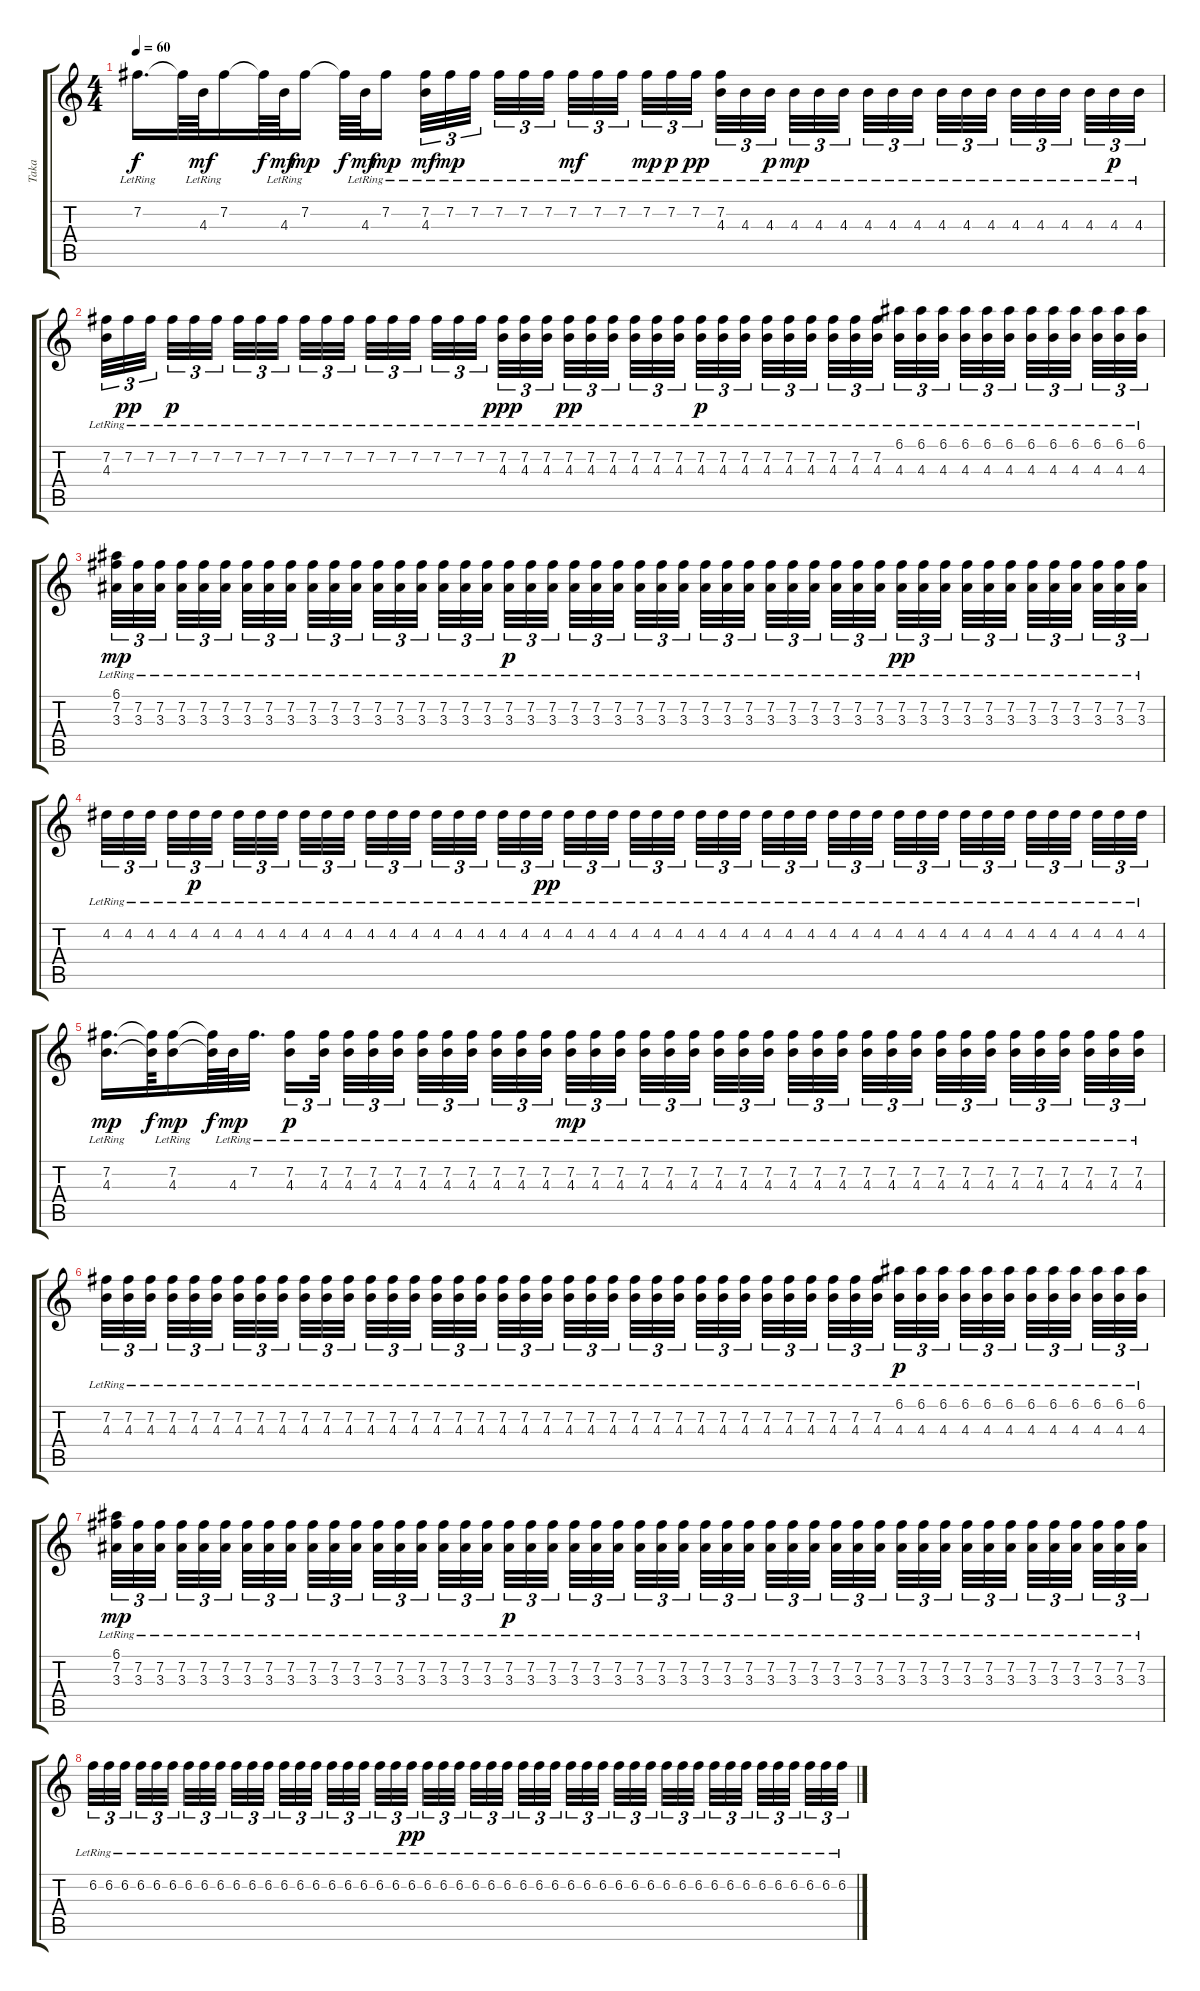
\track ("Taka" "Taka") {instrument electricguitarjazz}
\staff {score tabs}
\tuning (E4 B3 G3 D3 A2 E2) {hide}
\ts (4 4)
\section ("" "")
\tempo 60
\clef g2
\ks c
7.2{lr}.16{d dy f} 7.2{t}.64 4.3{lr}.64{dy mf} 7.2{lr}.16 7.2{t}.64{dy f} 4.3{lr}.64{dy mf} 7.2{lr}.16{dy mp} 7.2{t}.64{dy f} 4.3{lr}.64{dy mf} 7.2{lr}.16{dy mp beam splitsecondary} (7.2{lr} 4.3{lr}).32{tu (3 2) dy mf} 7.2{lr}.32{tu (3 2) dy mp} 7.2{lr}.32{tu (3 2) beam splitsecondary} 7.2{lr}.32{tu (3 2)} 7.2{lr}.32{tu (3 2)} 7.2{lr}.32{tu (3 2)} 7.2{lr}.32{tu (3 2) dy mf} 7.2{lr}.32{tu (3 2)} 7.2{lr}.32{tu (3 2) beam splitsecondary} 7.2{lr}.32{tu (3 2) dy mp} 7.2{lr}.32{tu (3 2) dy p} 7.2{lr}.32{tu (3 2) dy pp beam splitsecondary} (7.2{lr} 4.3{lr}).32{tu (3 2)} 4.3{lr}.32{tu (3 2)} 4.3{lr}.32{tu (3 2) dy p beam splitsecondary} 4.3{lr}.32{tu (3 2) dy mp} 4.3{lr}.32{tu (3 2)} 4.3{lr}.32{tu (3 2)} 4.3{lr}.32{tu (3 2)} 4.3{lr}.32{tu (3 2)} 4.3{lr}.32{tu (3 2) beam splitsecondary} 4.3{lr}.32{tu (3 2)} 4.3{lr}.32{tu (3 2)} 4.3{lr}.32{tu (3 2) beam splitsecondary} 4.3{lr}.32{tu (3 2)} 4.3{lr}.32{tu (3 2)} 4.3{lr}.32{tu (3 2) beam splitsecondary} 4.3{lr}.32{tu (3 2)} 4.3{lr}.32{tu (3 2) dy p} 4.3{lr}.32{tu (3 2)} |
(7.2{lr} 4.3{lr}).32{tu (3 2)} 7.2{lr}.32{tu (3 2) dy pp} 7.2{lr}.32{tu (3 2) beam splitsecondary} 7.2{lr}.32{tu (3 2) dy p} 7.2{lr}.32{tu (3 2)} 7.2{lr}.32{tu (3 2) beam splitsecondary} 7.2{lr}.32{tu (3 2)} 7.2{lr}.32{tu (3 2)} 7.2{lr}.32{tu (3 2) beam splitsecondary} 7.2{lr}.32{tu (3 2)} 7.2{lr}.32{tu (3 2)} 7.2{lr}.32{tu (3 2)} 7.2{lr}.32{tu (3 2)} 7.2{lr}.32{tu (3 2)} 7.2{lr}.32{tu (3 2) beam splitsecondary} 7.2{lr}.32{tu (3 2)} 7.2{lr}.32{tu (3 2)} 7.2{lr}.32{tu (3 2) beam splitsecondary} (7.2{lr} 4.3{lr}).32{tu (3 2) dy ppp} (7.2{lr} 4.3{lr}).32{tu (3 2)} (7.2{lr} 4.3{lr}).32{tu (3 2) beam splitsecondary} (7.2{lr} 4.3{lr}).32{tu (3 2) dy pp} (7.2{lr} 4.3{lr}).32{tu (3 2)} (7.2{lr} 4.3{lr}).32{tu (3 2)} (7.2{lr} 4.3{lr}).32{tu (3 2)} (7.2{lr} 4.3{lr}).32{tu (3 2)} (7.2{lr} 4.3{lr}).32{tu (3 2) beam splitsecondary} (7.2{lr} 4.3{lr}).32{tu (3 2) dy p} (7.2{lr} 4.3{lr}).32{tu (3 2)} (7.2{lr} 4.3{lr}).32{tu (3 2) beam splitsecondary} (7.2{lr} 4.3{lr}).32{tu (3 2)} (7.2{lr} 4.3{lr}).32{tu (3 2)} (7.2{lr} 4.3{lr}).32{tu (3 2) beam splitsecondary} (7.2{lr} 4.3{lr}).32{tu (3 2)} (7.2{lr} 4.3{lr}).32{tu (3 2)} (7.2{lr} 4.3{lr}).32{tu (3 2)} (6.1 4.3{lr}).32{tu (3 2)} (6.1 4.3{lr}).32{tu (3 2)} (6.1 4.3{lr}).32{tu (3 2) beam splitsecondary} (6.1 4.3{lr}).32{tu (3 2)} (6.1 4.3{lr}).32{tu (3 2)} (6.1 4.3{lr}).32{tu (3 2) beam splitsecondary} (6.1 4.3{lr}).32{tu (3 2)} (6.1 4.3{lr}).32{tu (3 2)} (6.1 4.3{lr}).32{tu (3 2) beam splitsecondary} (6.1 4.3{lr}).32{tu (3 2)} (6.1 4.3{lr}).32{tu (3 2)} (6.1 4.3{lr}).32{tu (3 2)} |
(6.1{lr} 7.2{lr} 3.3{lr}).32{tu (3 2) dy mp} (7.2{lr} 3.3{lr}).32{tu (3 2)} (7.2{lr} 3.3{lr}).32{tu (3 2) beam splitsecondary} (7.2{lr} 3.3{lr}).32{tu (3 2)} (7.2{lr} 3.3{lr}).32{tu (3 2)} (7.2{lr} 3.3{lr}).32{tu (3 2) beam splitsecondary} (7.2{lr} 3.3{lr}).32{tu (3 2)} (7.2{lr} 3.3{lr}).32{tu (3 2)} (7.2{lr} 3.3{lr}).32{tu (3 2) beam splitsecondary} (7.2{lr} 3.3{lr}).32{tu (3 2)} (7.2{lr} 3.3{lr}).32{tu (3 2)} (7.2{lr} 3.3{lr}).32{tu (3 2)} (7.2{lr} 3.3{lr}).32{tu (3 2)} (7.2{lr} 3.3{lr}).32{tu (3 2)} (7.2{lr} 3.3{lr}).32{tu (3 2) beam splitsecondary} (7.2{lr} 3.3{lr}).32{tu (3 2)} (7.2{lr} 3.3{lr}).32{tu (3 2)} (7.2{lr} 3.3{lr}).32{tu (3 2) beam splitsecondary} (7.2{lr} 3.3{lr}).32{tu (3 2) dy p} (7.2{lr} 3.3{lr}).32{tu (3 2)} (7.2{lr} 3.3{lr}).32{tu (3 2) beam splitsecondary} (7.2{lr} 3.3{lr}).32{tu (3 2)} (7.2{lr} 3.3{lr}).32{tu (3 2)} (7.2{lr} 3.3{lr}).32{tu (3 2)} (7.2{lr} 3.3{lr}).32{tu (3 2)} (7.2{lr} 3.3{lr}).32{tu (3 2)} (7.2{lr} 3.3{lr}).32{tu (3 2) beam splitsecondary} (7.2{lr} 3.3{lr}).32{tu (3 2)} (7.2{lr} 3.3{lr}).32{tu (3 2)} (7.2{lr} 3.3{lr}).32{tu (3 2) beam splitsecondary} (7.2{lr} 3.3{lr}).32{tu (3 2)} (7.2{lr} 3.3{lr}).32{tu (3 2)} (7.2{lr} 3.3{lr}).32{tu (3 2) beam splitsecondary} (7.2{lr} 3.3{lr}).32{tu (3 2)} (7.2{lr} 3.3{lr}).32{tu (3 2)} (7.2{lr} 3.3{lr}).32{tu (3 2)} (7.2{lr} 3.3{lr}).32{tu (3 2) dy pp} (7.2{lr} 3.3{lr}).32{tu (3 2)} (7.2{lr} 3.3{lr}).32{tu (3 2) beam splitsecondary} (7.2{lr} 3.3{lr}).32{tu (3 2)} (7.2{lr} 3.3{lr}).32{tu (3 2)} (7.2{lr} 3.3{lr}).32{tu (3 2) beam splitsecondary} (7.2{lr} 3.3{lr}).32{tu (3 2)} (7.2{lr} 3.3{lr}).32{tu (3 2)} (7.2{lr} 3.3{lr}).32{tu (3 2) beam splitsecondary} (7.2{lr} 3.3{lr}).32{tu (3 2)} (7.2{lr} 3.3{lr}).32{tu (3 2)} (7.2{lr} 3.3{lr}).32{tu (3 2)} |
4.2{lr}.32{tu (3 2)} 4.2{lr}.32{tu (3 2)} 4.2{lr}.32{tu (3 2) beam splitsecondary} 4.2{lr}.32{tu (3 2)} 4.2{lr}.32{tu (3 2) dy p} 4.2{lr}.32{tu (3 2) beam splitsecondary} 4.2{lr}.32{tu (3 2)} 4.2{lr}.32{tu (3 2)} 4.2{lr}.32{tu (3 2) beam splitsecondary} 4.2{lr}.32{tu (3 2)} 4.2{lr}.32{tu (3 2)} 4.2{lr}.32{tu (3 2)} 4.2{lr}.32{tu (3 2)} 4.2{lr}.32{tu (3 2)} 4.2{lr}.32{tu (3 2) beam splitsecondary} 4.2{lr}.32{tu (3 2)} 4.2{lr}.32{tu (3 2)} 4.2{lr}.32{tu (3 2) beam splitsecondary} 4.2{lr}.32{tu (3 2)} 4.2{lr}.32{tu (3 2)} 4.2{lr}.32{tu (3 2) dy pp beam splitsecondary} 4.2{lr}.32{tu (3 2)} 4.2{lr}.32{tu (3 2)} 4.2{lr}.32{tu (3 2)} 4.2{lr}.32{tu (3 2)} 4.2{lr}.32{tu (3 2)} 4.2{lr}.32{tu (3 2) beam splitsecondary} 4.2{lr}.32{tu (3 2)} 4.2{lr}.32{tu (3 2)} 4.2{lr}.32{tu (3 2) beam splitsecondary} 4.2{lr}.32{tu (3 2)} 4.2{lr}.32{tu (3 2)} 4.2{lr}.32{tu (3 2) beam splitsecondary} 4.2{lr}.32{tu (3 2)} 4.2{lr}.32{tu (3 2)} 4.2{lr}.32{tu (3 2)} 4.2{lr}.32{tu (3 2)} 4.2{lr}.32{tu (3 2)} 4.2{lr}.32{tu (3 2) beam splitsecondary} 4.2{lr}.32{tu (3 2)} 4.2{lr}.32{tu (3 2)} 4.2{lr}.32{tu (3 2) beam splitsecondary} 4.2{lr}.32{tu (3 2)} 4.2{lr}.32{tu (3 2)} 4.2{lr}.32{tu (3 2) beam splitsecondary} 4.2{lr}.32{tu (3 2)} 4.2{lr}.32{tu (3 2)} 4.2{lr}.32{tu (3 2)} |
(7.2{lr} 4.3{lr}).16{d dy mp} (7.2{t} 4.3{t}).64{dy f} (7.2{lr} 4.3{lr}).16{dy mp} (7.2{t} 4.3{t}).64{dy f} 4.3{lr}.64{dy mp} 7.2{lr}.32{d} (7.2{lr} 4.3{lr}).16{tu (3 2) dy p} (7.2{lr} 4.3{lr}).32{tu (3 2) beam splitsecondary} (7.2{lr} 4.3{lr}).32{tu (3 2)} (7.2{lr} 4.3{lr}).32{tu (3 2)} (7.2{lr} 4.3{lr}).32{tu (3 2) beam splitsecondary} (7.2{lr} 4.3{lr}).32{tu (3 2)} (7.2{lr} 4.3{lr}).32{tu (3 2)} (7.2{lr} 4.3{lr}).32{tu (3 2) beam splitsecondary} (7.2{lr} 4.3{lr}).32{tu (3 2)} (7.2{lr} 4.3{lr}).32{tu (3 2)} (7.2{lr} 4.3{lr}).32{tu (3 2)} (7.2{lr} 4.3{lr}).32{tu (3 2) dy mp} (7.2{lr} 4.3{lr}).32{tu (3 2)} (7.2{lr} 4.3{lr}).32{tu (3 2) beam splitsecondary} (7.2{lr} 4.3{lr}).32{tu (3 2)} (7.2{lr} 4.3{lr}).32{tu (3 2)} (7.2{lr} 4.3{lr}).32{tu (3 2) beam splitsecondary} (7.2{lr} 4.3{lr}).32{tu (3 2)} (7.2{lr} 4.3{lr}).32{tu (3 2)} (7.2{lr} 4.3{lr}).32{tu (3 2) beam splitsecondary} (7.2{lr} 4.3{lr}).32{tu (3 2)} (7.2{lr} 4.3{lr}).32{tu (3 2)} (7.2{lr} 4.3{lr}).32{tu (3 2)} (7.2{lr} 4.3{lr}).32{tu (3 2)} (7.2{lr} 4.3{lr}).32{tu (3 2)} (7.2{lr} 4.3{lr}).32{tu (3 2) beam splitsecondary} (7.2{lr} 4.3{lr}).32{tu (3 2)} (7.2{lr} 4.3{lr}).32{tu (3 2)} (7.2{lr} 4.3{lr}).32{tu (3 2) beam splitsecondary} (7.2{lr} 4.3{lr}).32{tu (3 2)} (7.2{lr} 4.3{lr}).32{tu (3 2)} (7.2{lr} 4.3{lr}).32{tu (3 2) beam splitsecondary} (7.2{lr} 4.3{lr}).32{tu (3 2)} (7.2{lr} 4.3{lr}).32{tu (3 2)} (7.2{lr} 4.3{lr}).32{tu (3 2)} |
(7.2{lr} 4.3{lr}).32{tu (3 2)} (7.2{lr} 4.3{lr}).32{tu (3 2)} (7.2{lr} 4.3{lr}).32{tu (3 2) beam splitsecondary} (7.2{lr} 4.3{lr}).32{tu (3 2)} (7.2{lr} 4.3{lr}).32{tu (3 2)} (7.2{lr} 4.3{lr}).32{tu (3 2) beam splitsecondary} (7.2{lr} 4.3{lr}).32{tu (3 2)} (7.2{lr} 4.3{lr}).32{tu (3 2)} (7.2{lr} 4.3{lr}).32{tu (3 2) beam splitsecondary} (7.2{lr} 4.3{lr}).32{tu (3 2)} (7.2{lr} 4.3{lr}).32{tu (3 2)} (7.2{lr} 4.3{lr}).32{tu (3 2)} (7.2{lr} 4.3{lr}).32{tu (3 2)} (7.2{lr} 4.3{lr}).32{tu (3 2)} (7.2{lr} 4.3{lr}).32{tu (3 2) beam splitsecondary} (7.2{lr} 4.3{lr}).32{tu (3 2)} (7.2{lr} 4.3{lr}).32{tu (3 2)} (7.2{lr} 4.3{lr}).32{tu (3 2) beam splitsecondary} (7.2{lr} 4.3{lr}).32{tu (3 2)} (7.2{lr} 4.3{lr}).32{tu (3 2)} (7.2{lr} 4.3{lr}).32{tu (3 2) beam splitsecondary} (7.2{lr} 4.3{lr}).32{tu (3 2)} (7.2{lr} 4.3{lr}).32{tu (3 2)} (7.2{lr} 4.3{lr}).32{tu (3 2)} (7.2{lr} 4.3{lr}).32{tu (3 2)} (7.2{lr} 4.3{lr}).32{tu (3 2)} (7.2{lr} 4.3{lr}).32{tu (3 2) beam splitsecondary} (7.2{lr} 4.3{lr}).32{tu (3 2)} (7.2{lr} 4.3{lr}).32{tu (3 2)} (7.2{lr} 4.3{lr}).32{tu (3 2) beam splitsecondary} (7.2{lr} 4.3{lr}).32{tu (3 2)} (7.2{lr} 4.3{lr}).32{tu (3 2)} (7.2{lr} 4.3{lr}).32{tu (3 2) beam splitsecondary} (7.2{lr} 4.3{lr}).32{tu (3 2)} (7.2{lr} 4.3{lr}).32{tu (3 2)} (7.2{lr} 4.3{lr}).32{tu (3 2)} (6.1 4.3{lr}).32{tu (3 2) dy p} (6.1 4.3{lr}).32{tu (3 2)} (6.1 4.3{lr}).32{tu (3 2) beam splitsecondary} (6.1 4.3{lr}).32{tu (3 2)} (6.1 4.3{lr}).32{tu (3 2)} (6.1 4.3{lr}).32{tu (3 2) beam splitsecondary} (6.1 4.3{lr}).32{tu (3 2)} (6.1 4.3{lr}).32{tu (3 2)} (6.1 4.3{lr}).32{tu (3 2) beam splitsecondary} (6.1 4.3{lr}).32{tu (3 2)} (6.1 4.3{lr}).32{tu (3 2)} (6.1 4.3{lr}).32{tu (3 2)} |
(6.1{lr} 7.2{lr} 3.3{lr}).32{tu (3 2) dy mp} (7.2{lr} 3.3{lr}).32{tu (3 2)} (7.2{lr} 3.3{lr}).32{tu (3 2) beam splitsecondary} (7.2{lr} 3.3{lr}).32{tu (3 2)} (7.2{lr} 3.3{lr}).32{tu (3 2)} (7.2{lr} 3.3{lr}).32{tu (3 2) beam splitsecondary} (7.2{lr} 3.3{lr}).32{tu (3 2)} (7.2{lr} 3.3{lr}).32{tu (3 2)} (7.2{lr} 3.3{lr}).32{tu (3 2) beam splitsecondary} (7.2{lr} 3.3{lr}).32{tu (3 2)} (7.2{lr} 3.3{lr}).32{tu (3 2)} (7.2{lr} 3.3{lr}).32{tu (3 2)} (7.2{lr} 3.3{lr}).32{tu (3 2)} (7.2{lr} 3.3{lr}).32{tu (3 2)} (7.2{lr} 3.3{lr}).32{tu (3 2) beam splitsecondary} (7.2{lr} 3.3{lr}).32{tu (3 2)} (7.2{lr} 3.3{lr}).32{tu (3 2)} (7.2{lr} 3.3{lr}).32{tu (3 2) beam splitsecondary} (7.2{lr} 3.3{lr}).32{tu (3 2) dy p} (7.2{lr} 3.3{lr}).32{tu (3 2)} (7.2{lr} 3.3{lr}).32{tu (3 2) beam splitsecondary} (7.2{lr} 3.3{lr}).32{tu (3 2)} (7.2{lr} 3.3{lr}).32{tu (3 2)} (7.2{lr} 3.3{lr}).32{tu (3 2)} (7.2{lr} 3.3{lr}).32{tu (3 2)} (7.2{lr} 3.3{lr}).32{tu (3 2)} (7.2{lr} 3.3{lr}).32{tu (3 2) beam splitsecondary} (7.2{lr} 3.3{lr}).32{tu (3 2)} (7.2{lr} 3.3{lr}).32{tu (3 2)} (7.2{lr} 3.3{lr}).32{tu (3 2) beam splitsecondary} (7.2{lr} 3.3{lr}).32{tu (3 2)} (7.2{lr} 3.3{lr}).32{tu (3 2)} (7.2{lr} 3.3{lr}).32{tu (3 2) beam splitsecondary} (7.2{lr} 3.3{lr}).32{tu (3 2)} (7.2{lr} 3.3{lr}).32{tu (3 2)} (7.2{lr} 3.3{lr}).32{tu (3 2)} (7.2{lr} 3.3{lr}).32{tu (3 2)} (7.2{lr} 3.3{lr}).32{tu (3 2)} (7.2{lr} 3.3{lr}).32{tu (3 2) beam splitsecondary} (7.2{lr} 3.3{lr}).32{tu (3 2)} (7.2{lr} 3.3{lr}).32{tu (3 2)} (7.2{lr} 3.3{lr}).32{tu (3 2) beam splitsecondary} (7.2{lr} 3.3{lr}).32{tu (3 2)} (7.2{lr} 3.3{lr}).32{tu (3 2)} (7.2{lr} 3.3{lr}).32{tu (3 2) beam splitsecondary} (7.2{lr} 3.3{lr}).32{tu (3 2)} (7.2{lr} 3.3{lr}).32{tu (3 2)} (7.2{lr} 3.3{lr}).32{tu (3 2)} |
6.2{lr}.32{tu (3 2)} 6.2{lr}.32{tu (3 2)} 6.2{lr}.32{tu (3 2) beam splitsecondary} 6.2{lr}.32{tu (3 2)} 6.2{lr}.32{tu (3 2)} 6.2{lr}.32{tu (3 2) beam splitsecondary} 6.2{lr}.32{tu (3 2)} 6.2{lr}.32{tu (3 2)} 6.2{lr}.32{tu (3 2) beam splitsecondary} 6.2{lr}.32{tu (3 2)} 6.2{lr}.32{tu (3 2)} 6.2{lr}.32{tu (3 2)} 6.2{lr}.32{tu (3 2)} 6.2{lr}.32{tu (3 2)} 6.2{lr}.32{tu (3 2) beam splitsecondary} 6.2{lr}.32{tu (3 2)} 6.2{lr}.32{tu (3 2)} 6.2{lr}.32{tu (3 2) beam splitsecondary} 6.2{lr}.32{tu (3 2)} 6.2{lr}.32{tu (3 2)} 6.2{lr}.32{tu (3 2) dy pp beam splitsecondary} 6.2{lr}.32{tu (3 2)} 6.2{lr}.32{tu (3 2)} 6.2{lr}.32{tu (3 2)} 6.2{lr}.32{tu (3 2)} 6.2{lr}.32{tu (3 2)} 6.2{lr}.32{tu (3 2) beam splitsecondary} 6.2{lr}.32{tu (3 2)} 6.2{lr}.32{tu (3 2)} 6.2{lr}.32{tu (3 2) beam splitsecondary} 6.2{lr}.32{tu (3 2)} 6.2{lr}.32{tu (3 2)} 6.2{lr}.32{tu (3 2) beam splitsecondary} 6.2{lr}.32{tu (3 2)} 6.2{lr}.32{tu (3 2)} 6.2{lr}.32{tu (3 2)} 6.2{lr}.32{tu (3 2)} 6.2{lr}.32{tu (3 2)} 6.2{lr}.32{tu (3 2) beam splitsecondary} 6.2{lr}.32{tu (3 2)} 6.2{lr}.32{tu (3 2)} 6.2{lr}.32{tu (3 2) beam splitsecondary} 6.2{lr}.32{tu (3 2)} 6.2{lr}.32{tu (3 2)} 6.2{lr}.32{tu (3 2) beam splitsecondary} 6.2{lr}.32{tu (3 2)} 6.2{lr}.32{tu (3 2)} 6.2{lr}.32{tu (3 2)}
